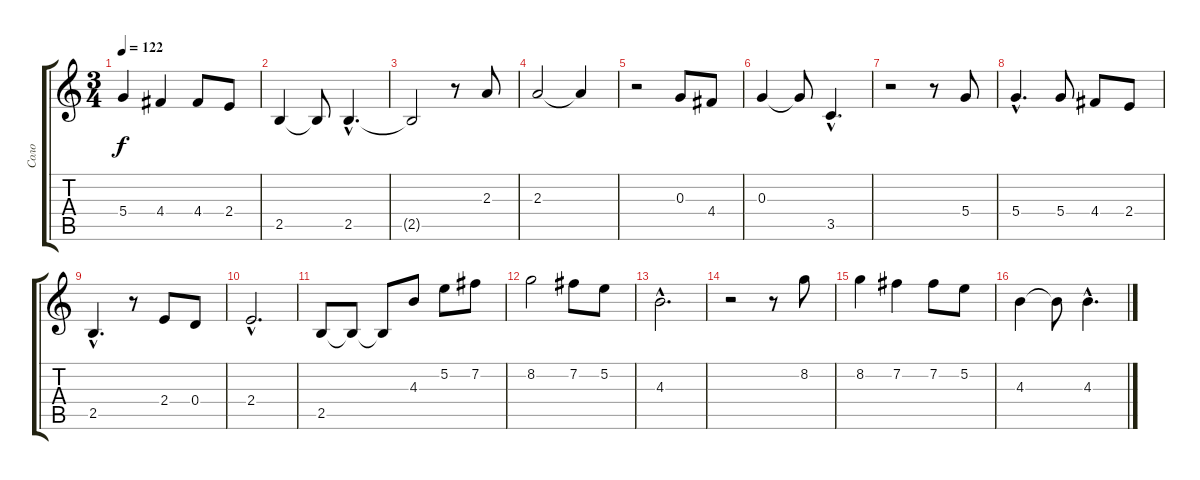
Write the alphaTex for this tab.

\track ("Соло" "Соло") {instrument electricguitarmuted}
\staff {score tabs}
\tuning (E4 B3 G3 D3 A2 E2) {hide}
\ts (3 4)
\tempo 122
\clef g2
\ks c
5.4.4{dy f} 4.4.4 4.4.8 2.4.8 |
2.5.4 2.5{t}.8 2.5{hac}.4{d} |
2.5{t}.2 r.8 2.3.8 |
2.3.2 2.3{t}.4 |
r.2 0.3.8 4.4.8 |
0.3.4 0.3{t}.8 3.5{hac}.4{d} |
r.2 r.8 5.4.8 |
5.4{hac}.4{d} 5.4.8 4.4.8 2.4.8 |
2.5{hac}.4{d} r.8 2.4.8 0.4.8 |
2.4{hac}.2{d} |
2.5.8 2.5{t}.8 2.5{t}.8 4.3.8 5.2.8 7.2.8 |
8.2.2 7.2.8 5.2.8 |
4.3{hac}.2{d} |
r.2 r.8 8.2.8 |
8.2.4 7.2.4 7.2.8 5.2.8 |
4.3.4 4.3{t}.8 4.3{hac}.4{d}
